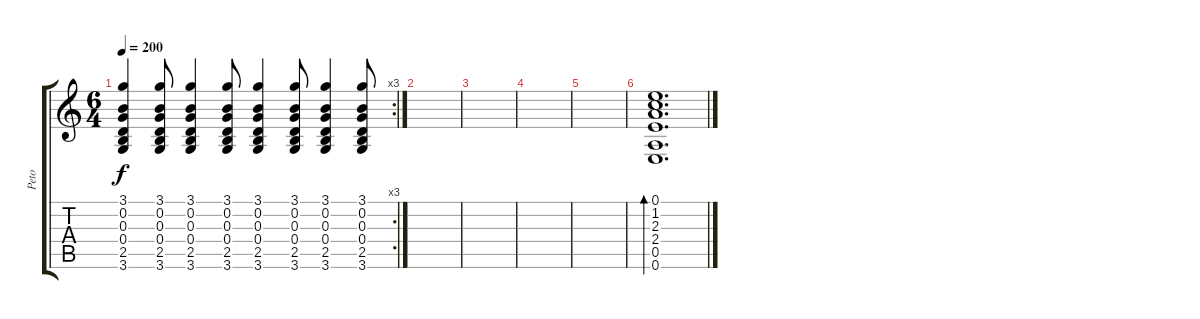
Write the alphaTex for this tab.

\track ("Peto" "Peto") {instrument acousticguitarnylon}
\staff {score tabs}
\tuning (E4 B3 G3 D3 A2 E2) {hide}
\rc 3
\ts (6 4)
\tempo 200
\clef g2
\ks c
(3.1 0.2 0.3 0.4 2.5 3.6).4{dy f} (3.1 0.2 0.3 0.4 2.5 3.6).8 (3.1 0.2 0.3 0.4 2.5 3.6).4 (3.1 0.2 0.3 0.4 2.5 3.6).8 (3.1 0.2 0.3 0.4 2.5 3.6).4 (3.1 0.2 0.3 0.4 2.5 3.6).8 (3.1 0.2 0.3 0.4 2.5 3.6).4 (3.1 0.2 0.3 0.4 2.5 3.6).8 |
|
|
|
|
(0.1 1.2 2.3 2.4 0.5 0.6).1{d bd 480}
